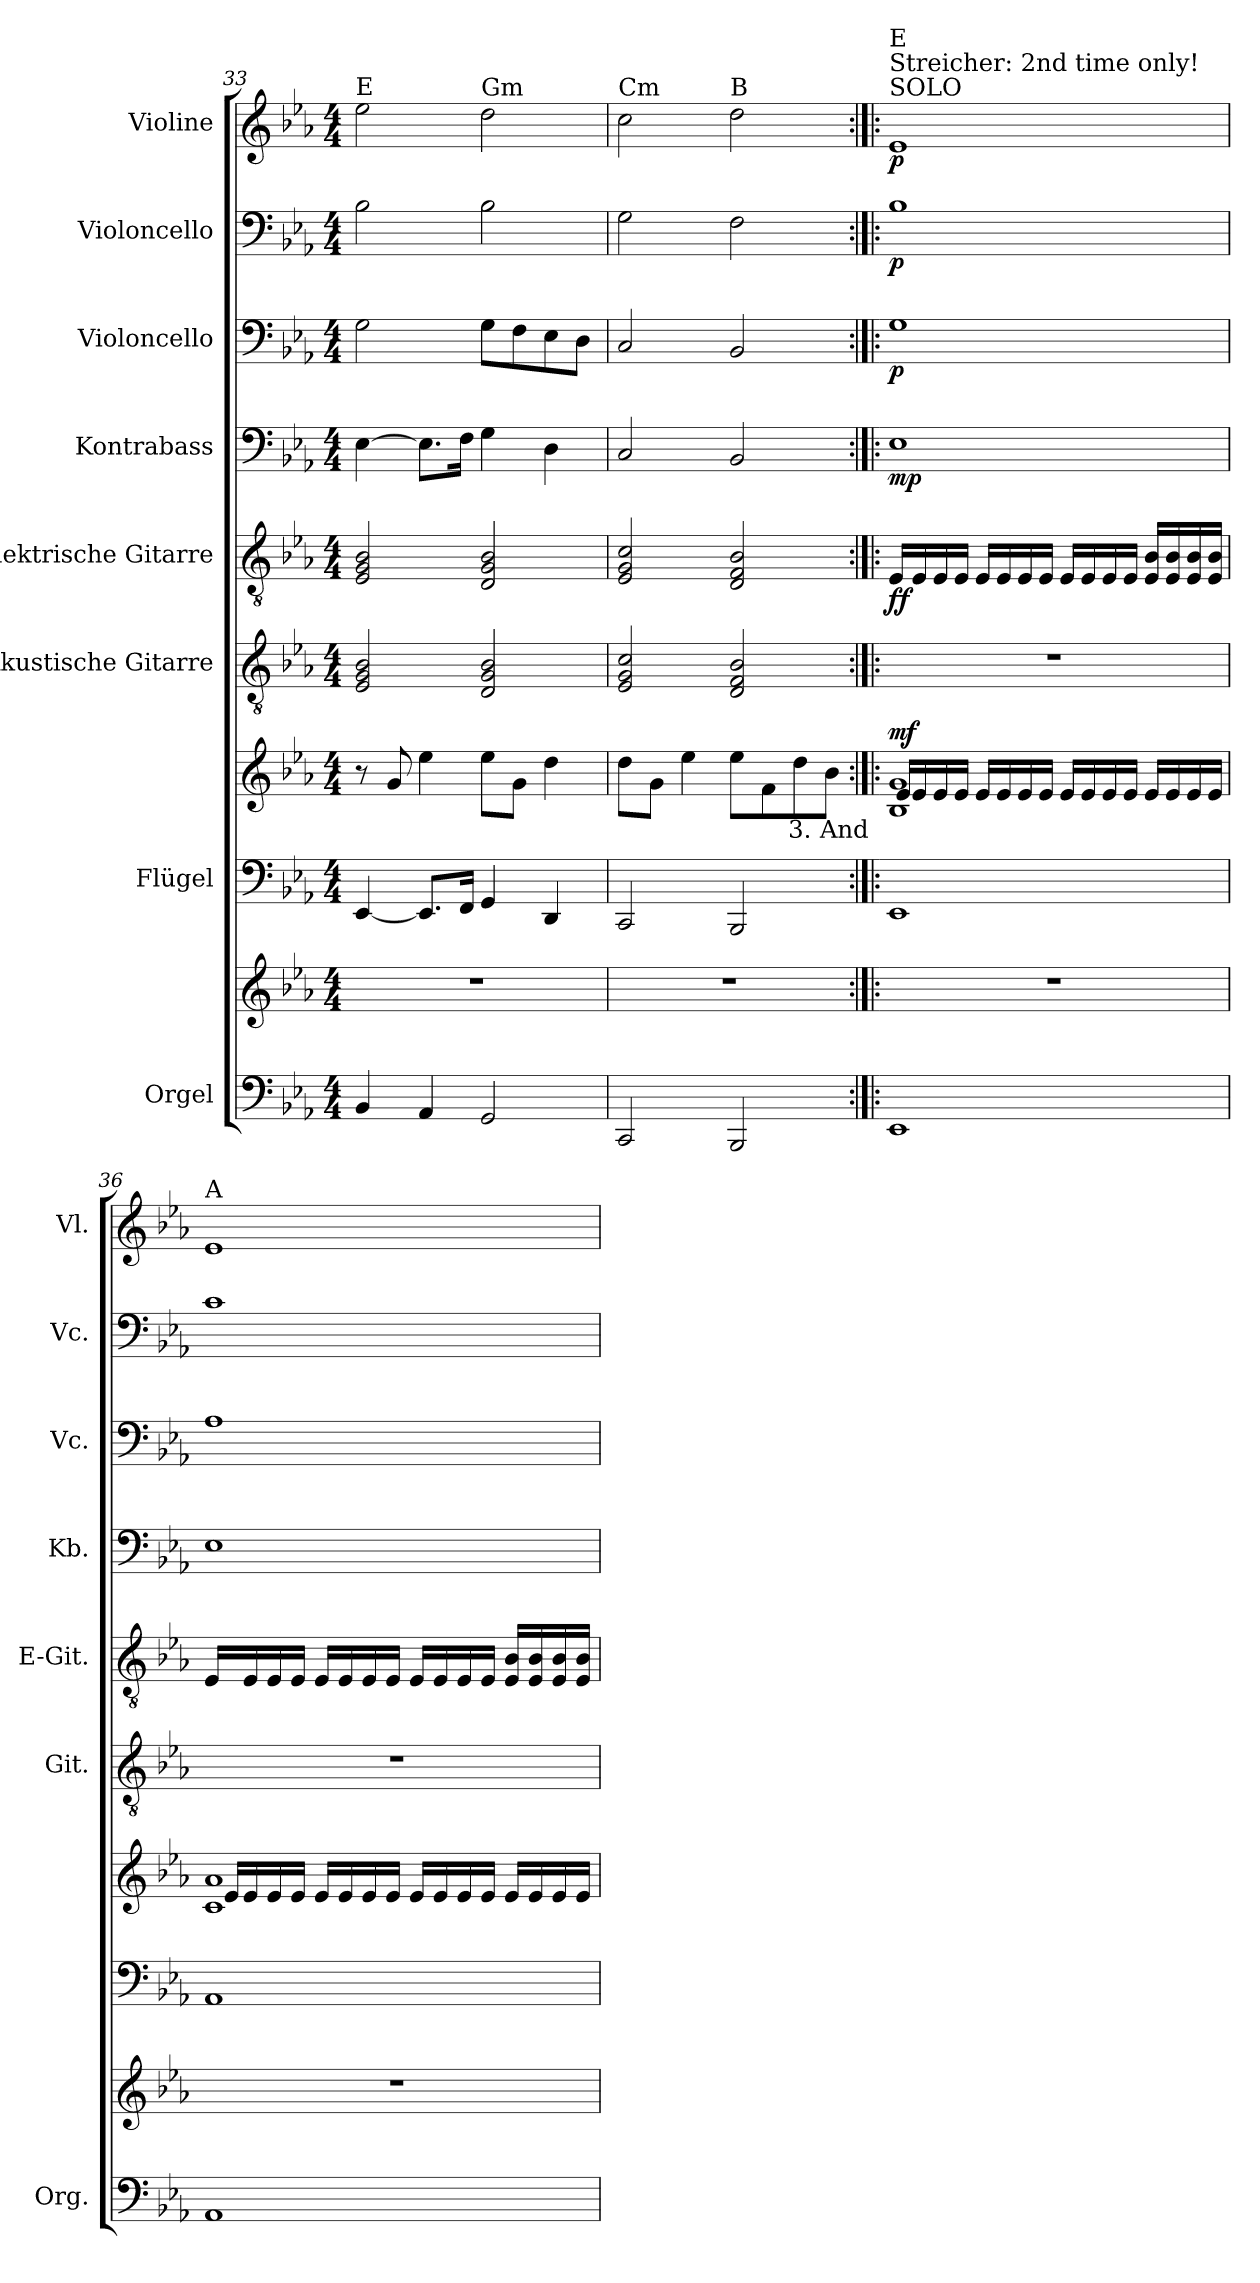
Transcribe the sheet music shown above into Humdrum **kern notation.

**kern	**kern	**kern	**kern	**text	**dynam	**kern	**kern	**dynam	**kern	**dynam	**kern	**dynam	**kern	**dynam	**kern	**dynam
*part8	*part8	*part7	*part7	*part7	*part7	*part6	*part5	*part5	*part4	*part4	*part3	*part3	*part2	*part2	*part1	*part1
*staff10	*staff9	*staff8	*staff7	*staff7	*staff7/8	*staff6	*staff5	*staff5	*staff4	*staff4	*staff3	*staff3	*staff2	*staff2	*staff1	*staff1
*I"Orgel	*	*I"Flügel	*	*	*	*I"Akustische Gitarre	*I"Elektrische Gitarre	*	*I"Kontrabass	*	*I"Violoncello	*	*I"Violoncello	*	*I"Violine	*
*I'Org.	*	*	*	*	*	*I'Git.	*I'E-Git.	*	*I'Kb.	*	*I'Vc.	*	*I'Vc.	*	*I'Vl.	*
*clefF4	*clefG2	*clefF4	*clefG2	*	*	*clefGv2	*clefGv2	*	*clefF4	*	*clefF4	*	*clefF4	*	*clefG2	*
*	*	*	*	*	*	*	*	*	*ITrd7c12	*	*	*	*	*	*	*
*k[b-e-a-]	*k[b-e-a-]	*k[b-e-a-]	*k[b-e-a-]	*	*	*k[b-e-a-]	*k[b-e-a-]	*	*k[b-e-a-]	*	*k[b-e-a-]	*	*k[b-e-a-]	*	*k[b-e-a-]	*
*M4/4	*M4/4	*M4/4	*M4/4	*	*	*M4/4	*M4/4	*	*M4/4	*	*M4/4	*	*M4/4	*	*M4/4	*
=33	=33	=33	=33	=33	=33	=33	=33	=33	=33	=33	=33	=33	=33	=33	=33	=33
!	!	!	!	!	!	!	!	!	!	!	!	!	!	!	!LO:TX:a:t=E	!
4BB-/	1r	[4EE-/	8r	.	.	2E-/ 2G/ 2B-/	2E-/ 2G/ 2B-/	.	[4EE-\	.	2G\	.	2B-\	.	2ee-\	.
.	.	.	8g/	.	.	.	.	.	.	.	.	.	.	.	.	.
4AA-/	.	8.EE-/L]	4ee-\	.	.	.	.	.	8.EE-\L]	.	.	.	.	.	.	.
.	.	16FF/Jk	.	.	.	.	.	.	16FF\Jk	.	.	.	.	.	.	.
!	!	!	!	!	!	!	!	!	!	!	!	!	!	!	!LO:TX:a:t=Gm	!
2GG/	.	4GG/	8ee-\L	.	.	2D/ 2G/ 2B-/	2D/ 2G/ 2B-/	.	4GG\	.	8G\L	.	2B-\	.	2dd\	.
.	.	.	8g\J	.	.	.	.	.	.	.	8F\	.	.	.	.	.
.	.	4DD/	4dd\	.	.	.	.	.	4DD\	.	8E-\	.	.	.	.	.
.	.	.	.	.	.	.	.	.	.	.	8D\J	.	.	.	.	.
=34	=34	=34	=34	=34	=34	=34	=34	=34	=34	=34	=34	=34	=34	=34	=34	=34
!	!	!	!	!	!	!	!	!	!	!	!	!	!	!	!LO:TX:a:t=Cm	!
2CC/	1r	2CC/	8dd\L	.	.	2E-/ 2G/ 2c/	2E-/ 2G/ 2c/	.	2CC/	.	2C/	.	2G\	.	2cc\	.
.	.	.	8g\J	.	.	.	.	.	.	.	.	.	.	.	.	.
.	.	.	4ee-\	.	.	.	.	.	.	.	.	.	.	.	.	.
!	!	!	!	!	!	!	!	!	!	!	!	!	!	!	!LO:TX:a:t=B	!
2BBB-/	.	2BBB-/	8ee-\L	.	.	2D/ 2F/ 2B-/	2D/ 2F/ 2B-/	.	2BBB-/	.	2BB-/	.	2F\	.	2dd\	.
.	.	.	8f\	.	.	.	.	.	.	.	.	.	.	.	.	.
.	.	.	8dd\	3.	.	.	.	.	.	.	.	.	.	.	.	.
.	.	.	8b-\J	And	.	.	.	.	.	.	.	.	.	.	.	.
!!LO:PB:g=z
=35:|!|:	=35:|!|:	=35:|!|:	=35:|!|:	=35:|!|:	=35:|!|:	=35:|!|:	=35:|!|:	=35:|!|:	=35:|!|:	=35:|!|:	=35:|!|:	=35:|!|:	=35:|!|:	=35:|!|:	=35:|!|:	=35:|!|:
*	*	*	*^	*	*	*	*	*	*	*	*	*	*	*	*	*
!	!	!	!	!	!	!	!	!	!	!	!	!	!	!	!	!LO:TX:a:t=SOLO	!
!	!	!	!	!	!	!	!	!	!	!	!	!	!	!	!	!LO:TX:a:t=Streicher&colon; 2nd time only!	!
!	!	!	!	!	!	!	!	!	!	!	!	!	!	!	!	!LO:TX:a:t=E	!
!	!	!	!	!	!	!LO:DY:b	!	!	!LO:DY:b	!	!LO:DY:b	!	!LO:DY:b	!	!LO:DY:b	!	!LO:DY:b
1EE-	1r	1EE-	1B- 1g	16e-/LL	.	mf	1r	16E-/LL	ff	1EE-	mp	1G	p	1B-	p	1e-	p
.	.	.	.	16e-/	.	.	.	16E-/	.	.	.	.	.	.	.	.	.
.	.	.	.	16e-/	.	.	.	16E-/	.	.	.	.	.	.	.	.	.
.	.	.	.	16e-/JJ	.	.	.	16E-/JJ	.	.	.	.	.	.	.	.	.
.	.	.	.	16e-/LL	.	.	.	16E-/LL	.	.	.	.	.	.	.	.	.
.	.	.	.	16e-/	.	.	.	16E-/	.	.	.	.	.	.	.	.	.
.	.	.	.	16e-/	.	.	.	16E-/	.	.	.	.	.	.	.	.	.
.	.	.	.	16e-/JJ	.	.	.	16E-/JJ	.	.	.	.	.	.	.	.	.
.	.	.	.	16e-/LL	.	.	.	16E-/LL	.	.	.	.	.	.	.	.	.
.	.	.	.	16e-/	.	.	.	16E-/	.	.	.	.	.	.	.	.	.
.	.	.	.	16e-/	.	.	.	16E-/	.	.	.	.	.	.	.	.	.
.	.	.	.	16e-/JJ	.	.	.	16E-/JJ	.	.	.	.	.	.	.	.	.
.	.	.	.	16e-/LL	.	.	.	16E-/ 16B-/LL	.	.	.	.	.	.	.	.	.
.	.	.	.	16e-/	.	.	.	16E-/ 16B-/	.	.	.	.	.	.	.	.	.
.	.	.	.	16e-/	.	.	.	16E-/ 16B-/	.	.	.	.	.	.	.	.	.
.	.	.	.	16e-/JJ	.	.	.	16E-/ 16B-/JJ	.	.	.	.	.	.	.	.	.
=36	=36	=36	=36	=36	=36	=36	=36	=36	=36	=36	=36	=36	=36	=36	=36	=36	=36
!	!	!	!	!	!	!	!	!	!	!	!	!	!	!	!	!LO:TX:a:t=A	!
1AA-	1r	1AA-	1c 1a-	16e-/LL	.	.	1r	16E-/LL	.	1EE-	.	1A-	.	1c	.	1e-	.
.	.	.	.	16e-/	.	.	.	16E-/	.	.	.	.	.	.	.	.	.
.	.	.	.	16e-/	.	.	.	16E-/	.	.	.	.	.	.	.	.	.
.	.	.	.	16e-/JJ	.	.	.	16E-/JJ	.	.	.	.	.	.	.	.	.
.	.	.	.	16e-/LL	.	.	.	16E-/LL	.	.	.	.	.	.	.	.	.
.	.	.	.	16e-/	.	.	.	16E-/	.	.	.	.	.	.	.	.	.
.	.	.	.	16e-/	.	.	.	16E-/	.	.	.	.	.	.	.	.	.
.	.	.	.	16e-/JJ	.	.	.	16E-/JJ	.	.	.	.	.	.	.	.	.
.	.	.	.	16e-/LL	.	.	.	16E-/LL	.	.	.	.	.	.	.	.	.
.	.	.	.	16e-/	.	.	.	16E-/	.	.	.	.	.	.	.	.	.
.	.	.	.	16e-/	.	.	.	16E-/	.	.	.	.	.	.	.	.	.
.	.	.	.	16e-/JJ	.	.	.	16E-/JJ	.	.	.	.	.	.	.	.	.
.	.	.	.	16e-/LL	.	.	.	16E-/ 16B-/LL	.	.	.	.	.	.	.	.	.
.	.	.	.	16e-/	.	.	.	16E-/ 16B-/	.	.	.	.	.	.	.	.	.
.	.	.	.	16e-/	.	.	.	16E-/ 16B-/	.	.	.	.	.	.	.	.	.
.	.	.	.	16e-/JJ	.	.	.	16E-/ 16B-/JJ	.	.	.	.	.	.	.	.	.
*	*	*	*v	*v	*	*	*	*	*	*	*	*	*	*	*	*	*
=	=	=	=	=	=	=	=	=	=	=	=	=	=	=	=	=
*-	*-	*-	*-	*-	*-	*-	*-	*-	*-	*-	*-	*-	*-	*-	*-	*-
